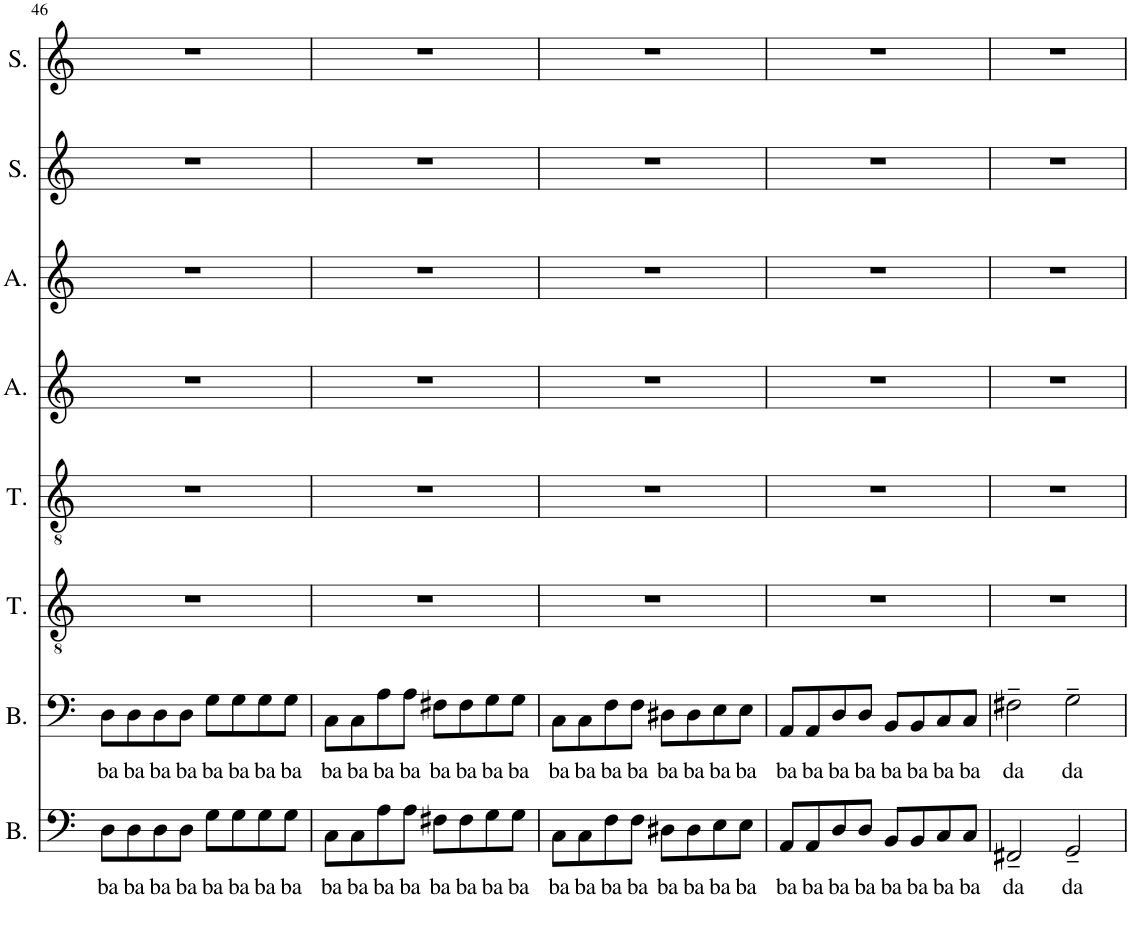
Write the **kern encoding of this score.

**kern	**text	**kern	**text	**kern	**kern	**kern	**kern	**kern	**kern
*part8	*part8	*part7	*part7	*part6	*part5	*part4	*part3	*part2	*part1
*staff8	*staff8	*staff7	*staff7	*staff6	*staff5	*staff4	*staff3	*staff2	*staff1
*I"Bass	*	*I"Bass	*	*I"Tenor	*I"Tenor	*I"Alto	*I"Alto	*I"Soprano	*I"Soprano
*I'B.	*	*I'B.	*	*I'T.	*I'T.	*I'A.	*I'A.	*I'S.	*I'S.
!!LO:PB:g=z
*clefF4	*	*clefF4	*	*clefGv2	*clefGv2	*clefG2	*clefG2	*clefG2	*clefG2
*k[]	*	*k[]	*	*k[]	*k[]	*k[]	*k[]	*k[]	*k[]
*M4/4	*	*M4/4	*	*M4/4	*M4/4	*M4/4	*M4/4	*M4/4	*M4/4
=46	=46	=46	=46	=46	=46	=46	=46	=46	=46
!	!LO:LY:b	!	!LO:LY:b	!	!	!	!	!	!
8D\L	ba	8D\L	ba	1r	1r	1r	1r	1r	1r
!	!LO:LY:b	!	!LO:LY:b	!	!	!	!	!	!
8D\	ba	8D\	ba	.	.	.	.	.	.
!	!LO:LY:b	!	!LO:LY:b	!	!	!	!	!	!
8D\	ba	8D\	ba	.	.	.	.	.	.
!	!LO:LY:b	!	!LO:LY:b	!	!	!	!	!	!
8D\J	ba	8D\J	ba	.	.	.	.	.	.
!	!LO:LY:b	!	!LO:LY:b	!	!	!	!	!	!
8G\L	ba	8G\L	ba	.	.	.	.	.	.
!	!LO:LY:b	!	!LO:LY:b	!	!	!	!	!	!
8G\	ba	8G\	ba	.	.	.	.	.	.
!	!LO:LY:b	!	!LO:LY:b	!	!	!	!	!	!
8G\	ba	8G\	ba	.	.	.	.	.	.
!	!LO:LY:b	!	!LO:LY:b	!	!	!	!	!	!
8G\J	ba	8G\J	ba	.	.	.	.	.	.
=47	=47	=47	=47	=47	=47	=47	=47	=47	=47
!	!LO:LY:b	!	!LO:LY:b	!	!	!	!	!	!
8C\L	ba	8C\L	ba	1r	1r	1r	1r	1r	1r
!	!LO:LY:b	!	!LO:LY:b	!	!	!	!	!	!
8C\	ba	8C\	ba	.	.	.	.	.	.
!	!LO:LY:b	!	!LO:LY:b	!	!	!	!	!	!
8A\	ba	8A\	ba	.	.	.	.	.	.
!	!LO:LY:b	!	!LO:LY:b	!	!	!	!	!	!
8A\J	ba	8A\J	ba	.	.	.	.	.	.
!	!LO:LY:b	!	!LO:LY:b	!	!	!	!	!	!
8F#X\L	ba	8F#X\L	ba	.	.	.	.	.	.
!	!LO:LY:b	!	!LO:LY:b	!	!	!	!	!	!
8F#\	ba	8F#\	ba	.	.	.	.	.	.
!	!LO:LY:b	!	!LO:LY:b	!	!	!	!	!	!
8G\	ba	8G\	ba	.	.	.	.	.	.
!	!LO:LY:b	!	!LO:LY:b	!	!	!	!	!	!
8G\J	ba	8G\J	ba	.	.	.	.	.	.
=48	=48	=48	=48	=48	=48	=48	=48	=48	=48
!	!LO:LY:b	!	!LO:LY:b	!	!	!	!	!	!
8C\L	ba	8C\L	ba	1r	1r	1r	1r	1r	1r
!	!LO:LY:b	!	!LO:LY:b	!	!	!	!	!	!
8C\	ba	8C\	ba	.	.	.	.	.	.
!	!LO:LY:b	!	!LO:LY:b	!	!	!	!	!	!
8F\	ba	8F\	ba	.	.	.	.	.	.
!	!LO:LY:b	!	!LO:LY:b	!	!	!	!	!	!
8F\J	ba	8F\J	ba	.	.	.	.	.	.
!	!LO:LY:b	!	!LO:LY:b	!	!	!	!	!	!
8D#X\L	ba	8D#X\L	ba	.	.	.	.	.	.
!	!LO:LY:b	!	!LO:LY:b	!	!	!	!	!	!
8D#\	ba	8D#\	ba	.	.	.	.	.	.
!	!LO:LY:b	!	!LO:LY:b	!	!	!	!	!	!
8E\	ba	8E\	ba	.	.	.	.	.	.
!	!LO:LY:b	!	!LO:LY:b	!	!	!	!	!	!
8E\J	ba	8E\J	ba	.	.	.	.	.	.
=49	=49	=49	=49	=49	=49	=49	=49	=49	=49
!	!LO:LY:b	!	!LO:LY:b	!	!	!	!	!	!
8AA/L	ba	8AA/L	ba	1r	1r	1r	1r	1r	1r
!	!LO:LY:b	!	!LO:LY:b	!	!	!	!	!	!
8AA/	ba	8AA/	ba	.	.	.	.	.	.
!	!LO:LY:b	!	!LO:LY:b	!	!	!	!	!	!
8D/	ba	8D/	ba	.	.	.	.	.	.
!	!LO:LY:b	!	!LO:LY:b	!	!	!	!	!	!
8D/J	ba	8D/J	ba	.	.	.	.	.	.
!	!LO:LY:b	!	!LO:LY:b	!	!	!	!	!	!
8BB/L	ba	8BB/L	ba	.	.	.	.	.	.
!	!LO:LY:b	!	!LO:LY:b	!	!	!	!	!	!
8BB/	ba	8BB/	ba	.	.	.	.	.	.
!	!LO:LY:b	!	!LO:LY:b	!	!	!	!	!	!
8C/	ba	8C/	ba	.	.	.	.	.	.
!	!LO:LY:b	!	!LO:LY:b	!	!	!	!	!	!
8C/J	ba	8C/J	ba	.	.	.	.	.	.
=50	=50	=50	=50	=50	=50	=50	=50	=50	=50
!	!LO:LY:b	!	!LO:LY:b	!	!	!	!	!	!
2FF#X~/	da	2F#X~\	da	1r	1r	1r	1r	1r	1r
!	!LO:LY:b	!	!LO:LY:b	!	!	!	!	!	!
2GG~/	da	2G~\	da	.	.	.	.	.	.
=	=	=	=	=	=	=	=	=	=
*-	*-	*-	*-	*-	*-	*-	*-	*-	*-
